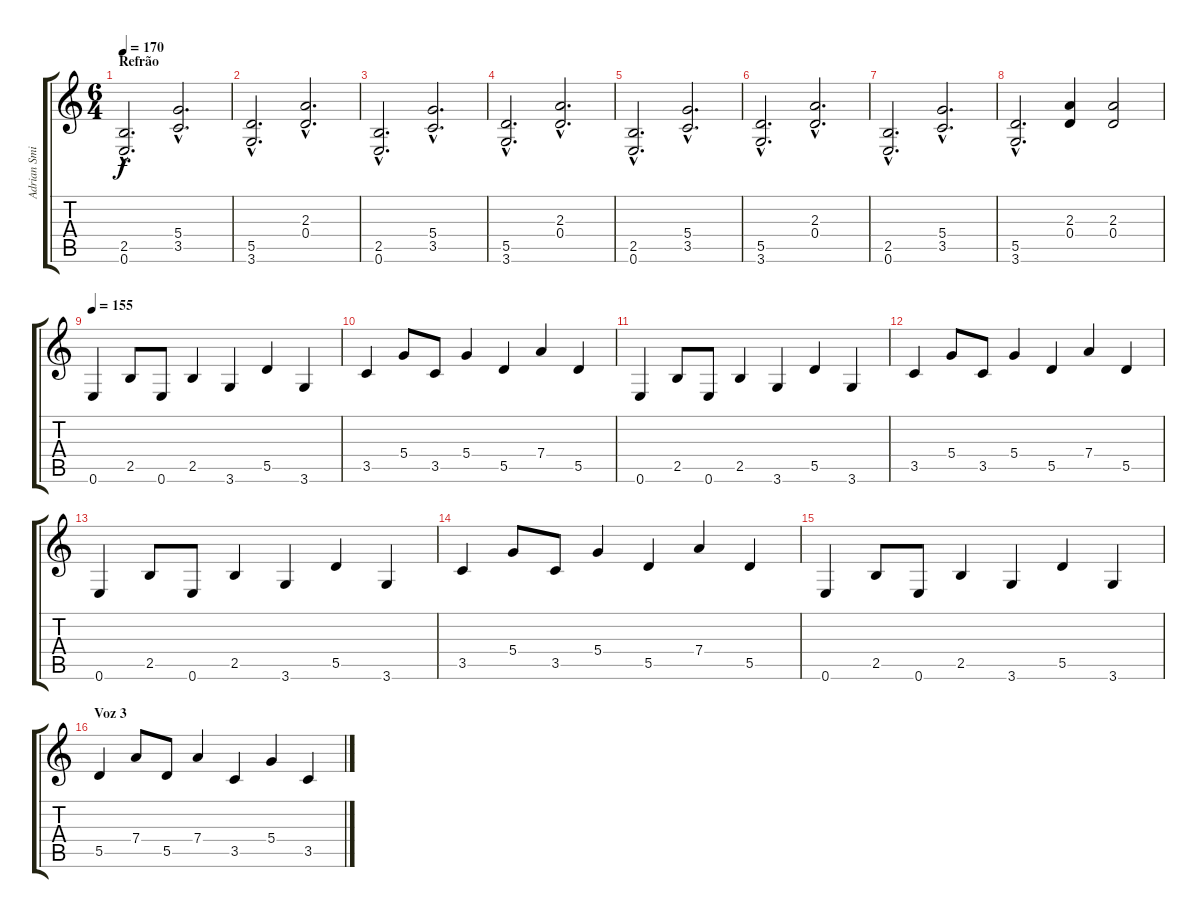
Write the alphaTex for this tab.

\track ("Adrian Smith" "Adrian Smi") {instrument electricguitarclean}
\staff {score tabs}
\tuning (E4 B3 G3 D3 A2 E2) {hide}
\ts (6 4)
\section ("" "Refrão")
\tempo 170
\clef g2
\ks c
(2.5{hac} 0.6{hac}).2{d dy f instrument distortionguitar} (5.4{hac} 3.5{hac}).2{d} |
(5.5{hac} 3.6{hac}).2{d} (2.3{hac} 0.4{hac}).2{d} |
(2.5{hac} 0.6{hac}).2{d} (5.4{hac} 3.5{hac}).2{d} |
(5.5{hac} 3.6{hac}).2{d} (2.3{hac} 0.4{hac}).2{d} |
(2.5{hac} 0.6{hac}).2{d} (5.4{hac} 3.5{hac}).2{d} |
(5.5{hac} 3.6{hac}).2{d} (2.3{hac} 0.4{hac}).2{d} |
(2.5{hac} 0.6{hac}).2{d} (5.4{hac} 3.5{hac}).2{d} |
(5.5{hac} 3.6{hac}).2{d} (2.3 0.4).4 (2.3 0.4).2 |
\tempo 155
0.6.4{instrument electricguitarclean} 2.5.8 0.6.8 2.5.4 3.6.4 5.5.4 3.6.4 |
3.5.4 5.4.8 3.5.8 5.4.4 5.5.4 7.4.4 5.5.4 |
0.6.4 2.5.8 0.6.8 2.5.4 3.6.4 5.5.4 3.6.4 |
3.5.4 5.4.8 3.5.8 5.4.4 5.5.4 7.4.4 5.5.4 |
0.6.4 2.5.8 0.6.8 2.5.4 3.6.4 5.5.4 3.6.4 |
3.5.4 5.4.8 3.5.8 5.4.4 5.5.4 7.4.4 5.5.4 |
0.6.4 2.5.8 0.6.8 2.5.4 3.6.4 5.5.4 3.6.4 |
\section ("" "Voz 3")
5.5.4 7.4.8 5.5.8 7.4.4 3.5.4 5.4.4 3.5.4
